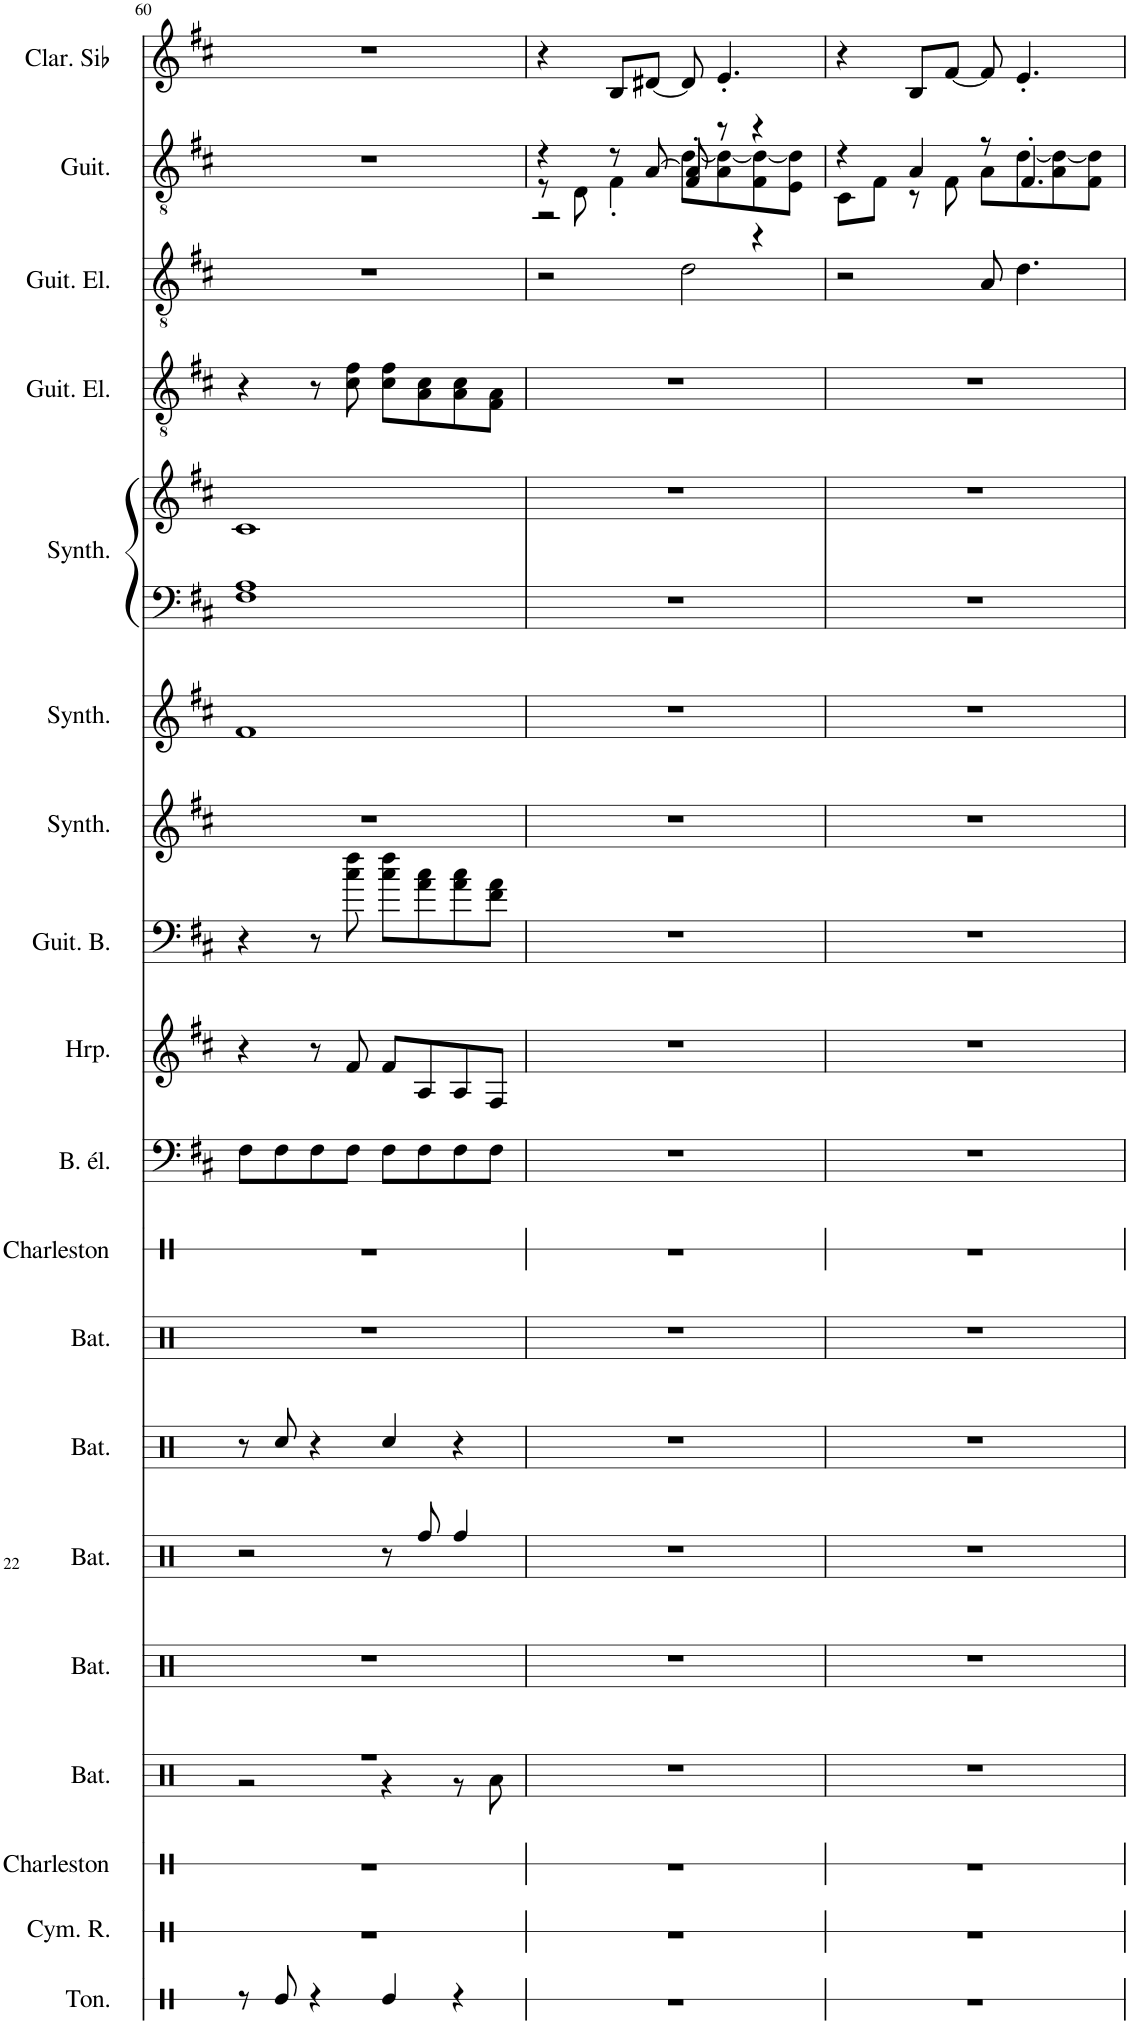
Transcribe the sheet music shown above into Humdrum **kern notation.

**kern	**kern	**kern	**kern	**kern	**kern	**kern	**kern	**kern	**kern	**kern	**kern	**kern	**kern	**kern	**kern	**kern	**kern	**kern	**kern
*part19	*part18	*part17	*part16	*part15	*part14	*part13	*part12	*part11	*part10	*part9	*part8	*part7	*part6	*part5	*part5	*part4	*part3	*part2	*part1
*staff20	*staff19	*staff18	*staff17	*staff16	*staff15	*staff14	*staff13	*staff12	*staff11	*staff10	*staff9	*staff8	*staff7	*staff6	*staff5	*staff4	*staff3	*staff2	*staff1
*I"Tonnerre	*I"Cymbale ride	*I"Charleston	*I"Batterie	*I"Batterie	*I"Batterie	*I"Batterie	*I"Batterie	*I"Charleston	*I"Basse électrique, Electric Bass (finger)	*I"Harpe	*I"Guitare Basse	*I"Synthétiseur d'effets, FX 3 (crystal)	*I"Synthétiseur d'instruments à cordes, Synth Strings 1	*I"Synthétiseur d'effets, FX 7 (echoes)	*	*I"Guitare électrique, Electric Guitar (clean)	*I"Guitare électrique, Electric Guitar (clean)	*I"Guitare classique, Acoustic Guitar (nylon)	*I"Clarinette en Sib
*I'Ton.	*I'Cym. R.	*I'Charleston	*I'Bat.	*I'Bat.	*I'Bat.	*I'Bat.	*I'Bat.	*I'Charleston	*I'B. él.	*I'Hrp.	*I'Guit. B.	*I'Synth.	*I'Synth.	*I'Synth.	*	*I'Guit. El.	*I'Guit. El.	*I'Guit.	*I'Clar. Sib
!!LO:PB:g=z
*clefX	*clefX	*clefX	*clefX	*clefX	*clefX	*clefX	*clefX	*clefX	*clefF4	*clefG2	*clefF4	*clefG2	*clefG2	*clefF4	*clefG2	*clefGv2	*clefGv2	*clefGv2	*clefG2
*	*	*	*	*	*	*	*	*	*Trd7c12	*	*Trd7c12	*	*	*	*	*	*	*	*Trd1c2
*k[]	*k[]	*k[]	*k[]	*k[]	*k[]	*k[]	*k[]	*k[]	*k[f#c#]	*k[f#c#]	*k[f#c#]	*k[f#c#]	*k[f#c#]	*k[f#c#]	*k[f#c#]	*k[f#c#]	*k[f#c#]	*k[f#c#]	*k[f#c#]
*M4/4	*M4/4	*M4/4	*M4/4	*M4/4	*M4/4	*M4/4	*M4/4	*M4/4	*M4/4	*M4/4	*M4/4	*M4/4	*M4/4	*M4/4	*M4/4	*M4/4	*M4/4	*M4/4	*M4/4
=60	=60	=60	=60	=60	=60	=60	=60	=60	=60	=60	=60	=60	=60	=60	=60	=60	=60	=60	=60
*	*	*	*^	*	*	*	*	*	*	*	*	*	*	*	*	*	*	*	*
8r	1r	1r	1r	2r	1r	2r	8r	1r	1r	8F#\L	4r	4r	1r	1f#	1F# 1A	1c#	4r	1r	1r	1r
8Re/	.	.	.	.	.	.	8Rcc/	.	.	8F#\	.	.	.	.	.	.	.	.	.	.
4r	.	.	.	.	.	.	4r	.	.	8F#\	8r	8r	.	.	.	.	8r	.	.	.
.	.	.	.	.	.	.	.	.	.	8F#\J	8f#/	8cc#\ 8ff#\	.	.	.	.	8c#\ 8f#\	.	.	.
4Re/	.	.	.	4r	.	8r	4Rcc/	.	.	8F#\L	8f#/L	8cc#\ 8ff#\L	.	.	.	.	8c#\ 8f#\L	.	.	.
.	.	.	.	.	.	8Rff/	.	.	.	8F#\	8A/	8a\ 8cc#\	.	.	.	.	8A\ 8c#\	.	.	.
4r	.	.	.	8r	.	4Rff/	4r	.	.	8F#\	8A/	8a\ 8cc#\	.	.	.	.	8A\ 8c#\	.	.	.
.	.	.	.	8Ra\	.	.	.	.	.	8F#\J	8F#/J	8f#\ 8a\J	.	.	.	.	8F#\ 8A\J	.	.	.
*	*	*	*v	*v	*	*	*	*	*	*	*	*	*	*	*	*	*	*	*	*
=61	=61	=61	=61	=61	=61	=61	=61	=61	=61	=61	=61	=61	=61	=61	=61	=61	=61	=61	=61
*	*	*	*	*	*	*	*	*	*	*	*	*	*	*	*	*	*	*^	*
*	*	*	*	*	*	*	*	*	*	*	*	*	*	*	*	*	*	*	*^	*
1r	1r	1r	1r	1r	1r	1r	1r	1r	1r	1r	1r	1r	1r	1r	1r	1r	2r	4r	8r	2r	4r
.	.	.	.	.	.	.	.	.	.	.	.	.	.	.	.	.	.	.	8D\	.	.
.	.	.	.	.	.	.	.	.	.	.	.	.	.	.	.	.	.	8r	4F#'\	.	8B/L
.	.	.	.	.	.	.	.	.	.	.	.	.	.	.	.	.	.	[8A/	.	.	[8d#X/J
.	.	.	.	.	.	.	.	.	.	.	.	.	.	.	.	.	2d\	8A/]	[8d\L	4F#'/	8d#/]
.	.	.	.	.	.	.	.	.	.	.	.	.	.	.	.	.	.	8r	8A\ 8d\_	.	4.e'/
.	.	.	.	.	.	.	.	.	.	.	.	.	.	.	.	.	.	4r	8F#\ 8d\_	4r	.
.	.	.	.	.	.	.	.	.	.	.	.	.	.	.	.	.	.	.	8E\ 8d\]J	.	.
*	*	*	*	*	*	*	*	*	*	*	*	*	*	*	*	*	*	*	*v	*v	*
=62	=62	=62	=62	=62	=62	=62	=62	=62	=62	=62	=62	=62	=62	=62	=62	=62	=62	=62	=62	=62
1r	1r	1r	1r	1r	1r	1r	1r	1r	1r	1r	1r	1r	1r	1r	1r	1r	2r	4r	8C#\L	4r
.	.	.	.	.	.	.	.	.	.	.	.	.	.	.	.	.	.	.	8F#\J	.
.	.	.	.	.	.	.	.	.	.	.	.	.	.	.	.	.	.	4A/	8r	8B/L
.	.	.	.	.	.	.	.	.	.	.	.	.	.	.	.	.	.	.	8F#\	[8f#/J
.	.	.	.	.	.	.	.	.	.	.	.	.	.	.	.	.	8A/	8r	8A\L	8f#/]
.	.	.	.	.	.	.	.	.	.	.	.	.	.	.	.	.	4.d\	4.F#'/	[8d\	4.e'/
.	.	.	.	.	.	.	.	.	.	.	.	.	.	.	.	.	.	.	8A\ 8d\_	.
.	.	.	.	.	.	.	.	.	.	.	.	.	.	.	.	.	.	.	8F#\ 8d\]J	.
*	*	*	*	*	*	*	*	*	*	*	*	*	*	*	*	*	*	*v	*v	*
=	=	=	=	=	=	=	=	=	=	=	=	=	=	=	=	=	=	=	=
*-	*-	*-	*-	*-	*-	*-	*-	*-	*-	*-	*-	*-	*-	*-	*-	*-	*-	*-	*-
